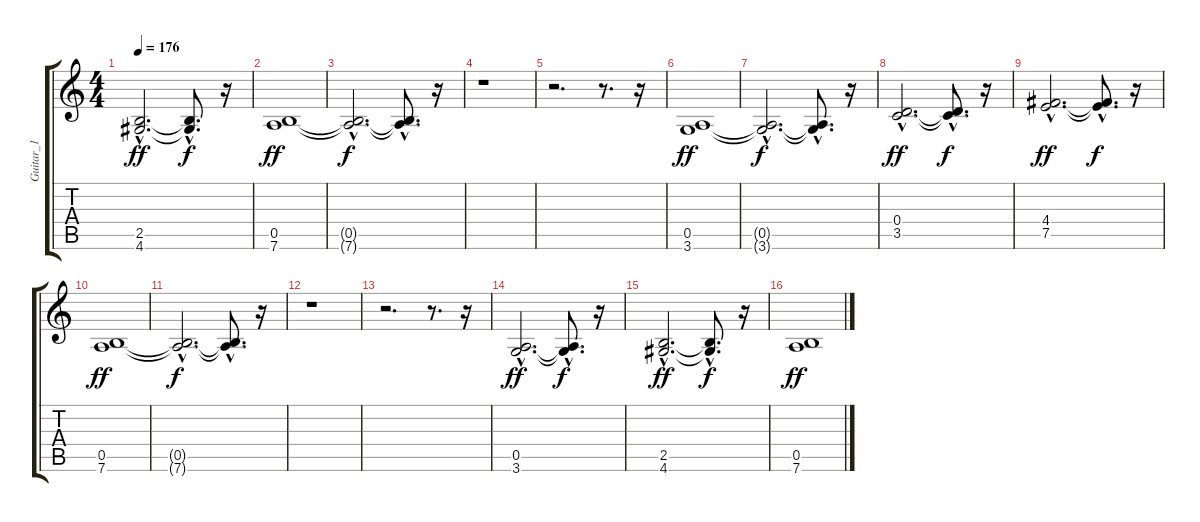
\track ("Guitar_1" "Guitar_1") {instrument acousticguitarsteel}
\staff {score tabs}
\tuning (E4 B3 G3 D3 A2 E2) {hide}
\ts (4 4)
\tempo 176
\clef g2
\ks c
(2.5{hac} 4.6{hac}).2{d dy ff} (2.5{hac t} 4.6{hac t}).8{d dy f} r.16 |
(0.5 7.6).1{dy ff} |
(0.5{hac t} 7.6{hac t}).2{d dy f} (0.5{hac t} 7.6{hac t}).8{d} r.16 |
r.1 |
r.2{d} r.8{d} r.16 |
(0.5 3.6).1{dy ff} |
(0.5{hac t} 3.6{hac t}).2{d dy f} (0.5{hac t} 3.6{hac t}).8{d} r.16 |
(0.4{hac} 3.5{hac}).2{d dy ff} (0.4{hac t} 3.5{hac t}).8{d dy f} r.16 |
(4.4{hac} 7.5{hac}).2{d dy ff} (4.4{hac t} 7.5{hac t}).8{d dy f} r.16 |
(0.5 7.6).1{dy ff} |
(0.5{hac t} 7.6{hac t}).2{d dy f} (0.5{hac t} 7.6{hac t}).8{d} r.16 |
r.1 |
r.2{d} r.8{d} r.16 |
(0.5{hac} 3.6{hac}).2{d dy ff} (0.5{hac t} 3.6{hac t}).8{d dy f} r.16 |
(2.5{hac} 4.6{hac}).2{d dy ff} (2.5{hac t} 4.6{hac t}).8{d dy f} r.16 |
(0.5 7.6).1{dy ff}
